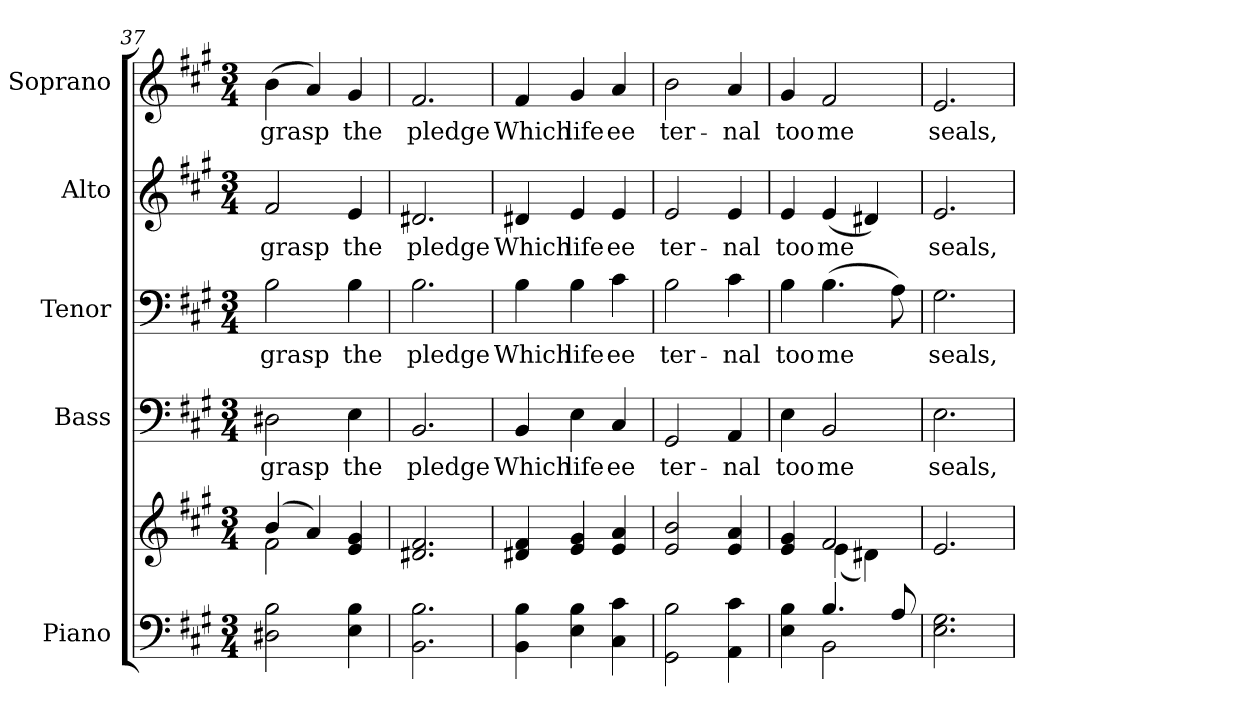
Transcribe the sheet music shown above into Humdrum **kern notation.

**kern	**kern	**kern	**text	**kern	**text	**kern	**text	**kern	**text
*part5	*part5	*part4	*part4	*part3	*part3	*part2	*part2	*part1	*part1
*staff6	*staff5	*staff4	*staff4	*staff3	*staff3	*staff2	*staff2	*staff1	*staff1
*I"Piano	*	*I"Bass	*	*I"Tenor	*	*I"Alto	*	*I"Soprano	*
*I'Pno.	*	*I'B.	*	*I'T.	*	*I'A.	*	*I'S.	*
*clefF4	*clefG2	*clefF4	*	*clefF4	*	*clefG2	*	*clefG2	*
*k[f#c#g#]	*k[f#c#g#]	*k[f#c#g#]	*	*k[f#c#g#]	*	*k[f#c#g#]	*	*k[f#c#g#]	*
*A:	*A:	*A:	*	*A:	*	*A:	*	*A:	*
*M3/4	*M3/4	*M3/4	*	*M3/4	*	*M3/4	*	*M3/4	*
=37	=37	=37	=37	=37	=37	=37	=37	=37	=37
*	*^	*	*	*	*	*	*	*	*
!	!	!	!	!LO:LY:b:color=#000000	!	!	!	!	!	!
!	!	!	!	!	!	!LO:LY:b:color=#000000	!	!	!	!
!	!	!	!	!	!	!	!	!LO:LY:b:color=#000000	!	!
!	!	!	!	!	!	!	!	!	!	!LO:LY:b:color=#000000
2D#Xi\ 2Bi	(4bi/	2f#i\	2D#Xi\	grasp	2Bi\	grasp	2f#i/	grasp	(4bi\	grasp
.	4ai/)	.	.	.	.	.	.	.	4ai/)	.
!	!	!	!	!LO:LY:b:color=#000000	!	!	!	!	!	!
!	!	!	!	!	!	!LO:LY:b:color=#000000	!	!	!	!
!	!	!	!	!	!	!	!	!LO:LY:b:color=#000000	!	!
!	!	!	!	!	!	!	!	!	!	!LO:LY:b:color=#000000
4Ei\ 4Bi	4ei/ 4g#i	4ryy	4Ei\	the	4Bi\	the	4ei/	the	4g#i/	the
*	*v	*v	*	*	*	*	*	*	*	*
!!LO:PB:g=z
=38	=38	=38	=38	=38	=38	=38	=38	=38	=38
*	*^	*	*	*	*	*	*	*	*
!	!	!	!	!LO:LY:b:color=#000000	!	!	!	!	!	!
*	*v	*v	*	*	*	*	*	*	*	*
*	*^	*	*	*	*	*	*	*	*
!	!	!	!	!	!	!LO:LY:b:color=#000000	!	!	!	!
*	*v	*v	*	*	*	*	*	*	*	*
*	*^	*	*	*	*	*	*	*	*
!	!	!	!	!	!	!	!	!LO:LY:b:color=#000000	!	!
*	*v	*v	*	*	*	*	*	*	*	*
*	*^	*	*	*	*	*	*	*	*
!	!	!	!	!	!	!	!	!	!	!LO:LY:b:color=#000000
*	*v	*v	*	*	*	*	*	*	*	*
2.BBi\ 2.Bi	2.d#Xi/ 2.f#i	2.BBi/	pledge	2.Bi\	pledge	2.d#Xi/	pledge	2.f#i/	pledge
=39	=39	=39	=39	=39	=39	=39	=39	=39	=39
!	!	!	!LO:LY:b:color=#000000	!	!	!	!	!	!
!	!	!	!	!	!LO:LY:b:color=#000000	!	!	!	!
!	!	!	!	!	!	!	!LO:LY:b:color=#000000	!	!
!	!	!	!	!	!	!	!	!	!LO:LY:b:color=#000000
4BBi\ 4Bi	4d#Xi/ 4f#i	4BBi/	Which	4Bi\	Which	4d#Xi/	Which	4f#i/	Which
!	!	!	!LO:LY:b:color=#000000	!	!	!	!	!	!
!	!	!	!	!	!LO:LY:b:color=#000000	!	!	!	!
!	!	!	!	!	!	!	!LO:LY:b:color=#000000	!	!
!	!	!	!	!	!	!	!	!	!LO:LY:b:color=#000000
4Ei\ 4Bi	4ei/ 4g#i	4Ei\	life	4Bi\	life	4ei/	life	4g#i/	life
!	!	!	!LO:LY:b:color=#000000	!	!	!	!	!	!
!	!	!	!	!	!LO:LY:b:color=#000000	!	!	!	!
!	!	!	!	!	!	!	!LO:LY:b:color=#000000	!	!
!	!	!	!	!	!	!	!	!	!LO:LY:b:color=#000000
4C#i\ 4c#i	4ei/ 4ai	4C#i/	ee	4c#i\	ee	4ei/	ee	4ai/	ee
=40	=40	=40	=40	=40	=40	=40	=40	=40	=40
!	!	!	!LO:LY:b:color=#000000	!	!	!	!	!	!
!	!	!	!	!	!LO:LY:b:color=#000000	!	!	!	!
!	!	!	!	!	!	!	!LO:LY:b:color=#000000	!	!
!	!	!	!	!	!	!	!	!	!LO:LY:b:color=#000000
2GG#i\ 2Bi	2ei/ 2bi	2GG#i/	ter-	2Bi\	ter-	2ei/	ter-	2bi\	ter-
!	!	!	!LO:LY:b:color=#000000	!	!	!	!	!	!
!	!	!	!	!	!LO:LY:b:color=#000000	!	!	!	!
!	!	!	!	!	!	!	!LO:LY:b:color=#000000	!	!
!	!	!	!	!	!	!	!	!	!LO:LY:b:color=#000000
4AAi\ 4c#i	4ei/ 4ai	4AAi/	-nal	4c#i\	-nal	4ei/	-nal	4ai/	-nal
!!LO:PB:g=z
=41	=41	=41	=41	=41	=41	=41	=41	=41	=41
*^	*^	*	*	*	*	*	*	*	*
!	!	!	!	!	!LO:LY:b:color=#000000	!	!	!	!	!	!
!	!	!	!	!	!	!	!LO:LY:b:color=#000000	!	!	!	!
!	!	!	!	!	!	!	!	!	!LO:LY:b:color=#000000	!	!
!	!	!	!	!	!	!	!	!	!	!	!LO:LY:b:color=#000000
4Ei\ 4Bi	4ryy	4ei/ 4g#i	4ryy	4Ei\	too	4Bi\	too	4ei/	too	4g#i/	too
!	!	!	!	!	!LO:LY:b:color=#000000	!	!	!	!	!	!
!	!	!	!	!	!	!	!LO:LY:b:color=#000000	!	!	!	!
!	!	!	!	!	!	!	!	!	!LO:LY:b:color=#000000	!	!
!	!	!	!	!	!	!	!	!	!	!	!LO:LY:b:color=#000000
4.Bi/	2BBi\	2f#i/	(4ei\	2BBi/	me	(4.Bi\	me	(4ei/	me	2f#i/	me
.	.	.	4d#Xi\)	.	.	.	.	4d#Xi/)	.	.	.
8Ai/	.	.	.	.	.	8Ai\)	.	.	.	.	.
*v	*v	*	*	*	*	*	*	*	*	*	*
*	*v	*v	*	*	*	*	*	*	*	*
=42	=42	=42	=42	=42	=42	=42	=42	=42	=42
!	!	!	!LO:LY:b:color=#000000	!	!	!	!	!	!
!	!	!	!	!	!LO:LY:b:color=#000000	!	!	!	!
!	!	!	!	!	!	!	!LO:LY:b:color=#000000	!	!
!	!	!	!	!	!	!	!	!	!LO:LY:b:color=#000000
2.Ei\ 2.G#i	2.ei/	2.Ei\	seals,	2.G#i\	seals,	2.ei/	seals,	2.ei/	seals,
=	=	=	=	=	=	=	=	=	=
*-	*-	*-	*-	*-	*-	*-	*-	*-	*-
